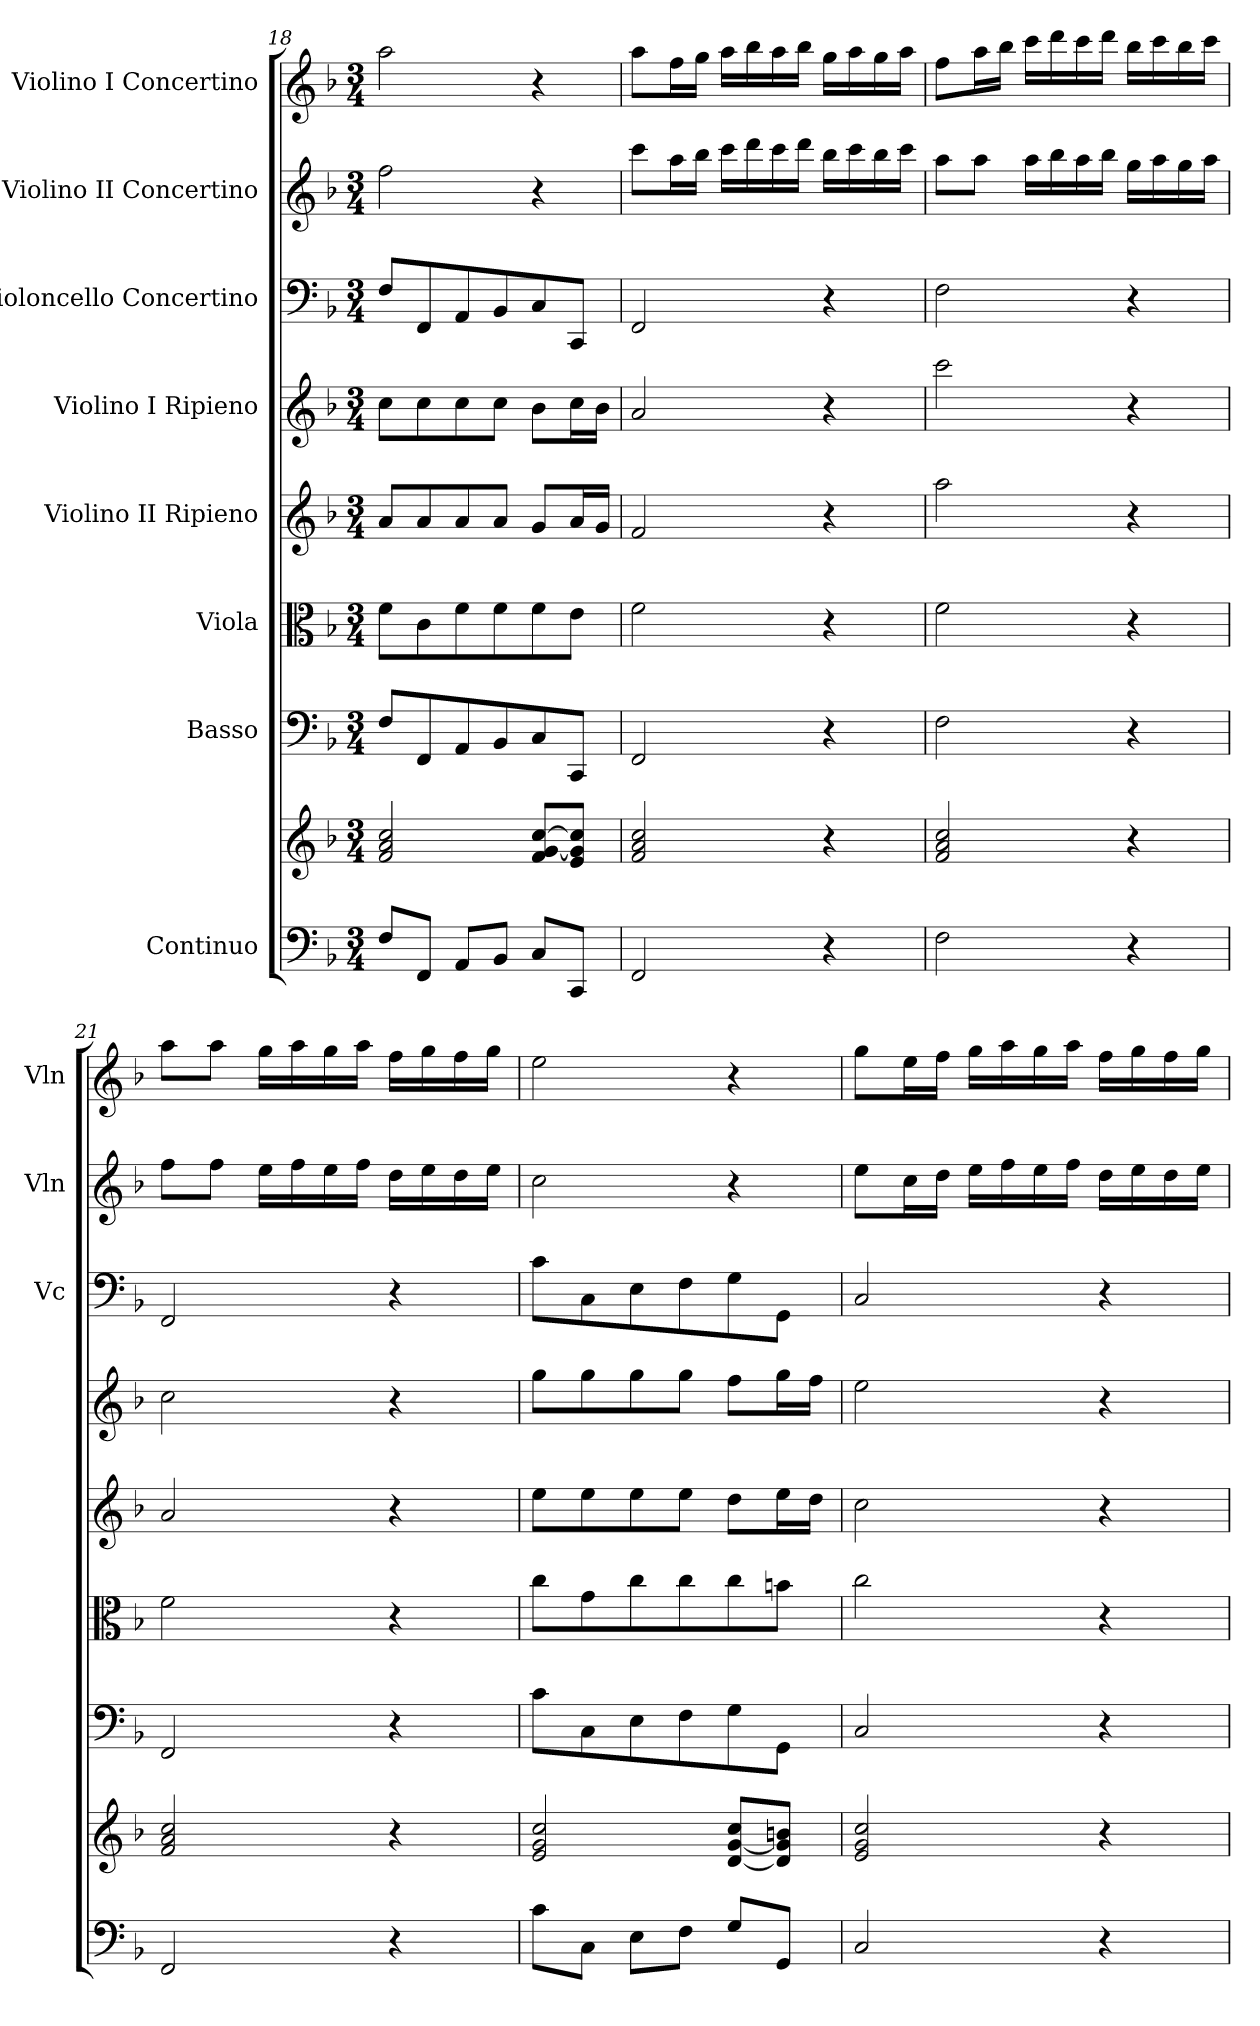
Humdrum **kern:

**kern	**kern	**kern	**kern	**kern	**kern	**kern	**kern	**kern
*part8	*part8	*part7	*part6	*part5	*part4	*part3	*part2	*part1
*staff9	*staff8	*staff7	*staff6	*staff5	*staff4	*staff3	*staff2	*staff1
*I"Continuo	*	*I"Basso	*I"Viola	*I"Violino II Ripieno	*I"Violino I Ripieno	*I"Violoncello Concertino	*I"Violino II Concertino	*I"Violino I Concertino
*	*	*	*	*	*	*I'Vc	*I'Vln	*I'Vln
*clefF4	*clefG2	*clefF4	*clefC3	*clefG2	*clefG2	*clefF4	*clefG2	*clefG2
*k[b-]	*k[b-]	*k[b-]	*k[b-]	*k[b-]	*k[b-]	*k[b-]	*k[b-]	*k[b-]
*M3/4	*M3/4	*M3/4	*M3/4	*M3/4	*M3/4	*M3/4	*M3/4	*M3/4
=18	=18	=18	=18	=18	=18	=18	=18	=18
8F/L	2f/ 2a/ 2cc/	8F/L	8f\L	8a/L	8cc\L	8F/L	2ff\	2aa\
8FF/J	.	8FF/	8c\	8a/	8cc\	8FF/	.	.
8AA/L	.	8AA/	8f\	8a/	8cc\	8AA/	.	.
8BB-/J	.	8BB-/	8f\	8a/J	8cc\J	8BB-/	.	.
8C/L	8f/ [8g/ [8cc/L	8C/	8f\	8g/L	8b-\L	8C/	4r	4r
8CC/J	8e/ 8g]/ 8cc]/J	8CC/J	8e\J	16a/L	16cc\L	8CC/J	.	.
.	.	.	.	16g/JJ	16b-\JJ	.	.	.
!!LO:PB:g=z
=19	=19	=19	=19	=19	=19	=19	=19	=19
2FF/	2f/ 2a/ 2cc/	2FF/	2f\	2f/	2a/	2FF/	8ccc\L	8aa\L
.	.	.	.	.	.	.	16aa\L	16ff\L
.	.	.	.	.	.	.	16bb-\JJ	16gg\JJ
.	.	.	.	.	.	.	16ccc\LL	16aa\LL
.	.	.	.	.	.	.	16ddd\	16bb-\
.	.	.	.	.	.	.	16ccc\	16aa\
.	.	.	.	.	.	.	16ddd\JJ	16bb-\JJ
4r	4r	4r	4r	4r	4r	4r	16bb-\LL	16gg\LL
.	.	.	.	.	.	.	16ccc\	16aa\
.	.	.	.	.	.	.	16bb-\	16gg\
.	.	.	.	.	.	.	16ccc\JJ	16aa\JJ
=20	=20	=20	=20	=20	=20	=20	=20	=20
2F\	2f/ 2a/ 2cc/	2F\	2f\	2aa\	2ccc\	2F\	8aa\L	8ff\L
.	.	.	.	.	.	.	8aa\J	16aa\L
.	.	.	.	.	.	.	.	16bb-\JJ
.	.	.	.	.	.	.	16aa\LL	16ccc\LL
.	.	.	.	.	.	.	16bb-\	16ddd\
.	.	.	.	.	.	.	16aa\	16ccc\
.	.	.	.	.	.	.	16bb-\JJ	16ddd\JJ
4r	4r	4r	4r	4r	4r	4r	16gg\LL	16bb-\LL
.	.	.	.	.	.	.	16aa\	16ccc\
.	.	.	.	.	.	.	16gg\	16bb-\
.	.	.	.	.	.	.	16aa\JJ	16ccc\JJ
=21	=21	=21	=21	=21	=21	=21	=21	=21
2FF/	2f/ 2a/ 2cc/	2FF/	2f\	2a/	2cc\	2FF/	8ff\L	8aa\L
.	.	.	.	.	.	.	8ff\J	8aa\J
.	.	.	.	.	.	.	16ee\LL	16gg\LL
.	.	.	.	.	.	.	16ff\	16aa\
.	.	.	.	.	.	.	16ee\	16gg\
.	.	.	.	.	.	.	16ff\JJ	16aa\JJ
4r	4r	4r	4r	4r	4r	4r	16dd\LL	16ff\LL
.	.	.	.	.	.	.	16ee\	16gg\
.	.	.	.	.	.	.	16dd\	16ff\
.	.	.	.	.	.	.	16ee\JJ	16gg\JJ
=22	=22	=22	=22	=22	=22	=22	=22	=22
8c\L	2e/ 2g/ 2cc/	8c\L	8cc\L	8ee\L	8gg\L	8c\L	2cc\	2ee\
8C\J	.	8C\	8g\	8ee\	8gg\	8C\	.	.
8E\L	.	8E\	8cc\	8ee\	8gg\	8E\	.	.
8F\J	.	8F\	8cc\	8ee\J	8gg\J	8F\	.	.
8G/L	[8d/ [8g/ 8cc/L	8G\	8cc\	8dd\L	8ff\L	8G\	4r	4r
8GG/J	8d]/ 8g]/ 8bn/J	8GG\J	8bn\J	16ee\L	16gg\L	8GG\J	.	.
.	.	.	.	16dd\JJ	16ff\JJ	.	.	.
=23	=23	=23	=23	=23	=23	=23	=23	=23
2C/	2e/ 2g/ 2cc/	2C/	2cc\	2cc\	2ee\	2C/	8ee\L	8gg\L
.	.	.	.	.	.	.	16cc\L	16ee\L
.	.	.	.	.	.	.	16dd\JJ	16ff\JJ
.	.	.	.	.	.	.	16ee\LL	16gg\LL
.	.	.	.	.	.	.	16ff\	16aa\
.	.	.	.	.	.	.	16ee\	16gg\
.	.	.	.	.	.	.	16ff\JJ	16aa\JJ
4r	4r	4r	4r	4r	4r	4r	16dd\LL	16ff\LL
.	.	.	.	.	.	.	16ee\	16gg\
.	.	.	.	.	.	.	16dd\	16ff\
.	.	.	.	.	.	.	16ee\JJ	16gg\JJ
=	=	=	=	=	=	=	=	=
*-	*-	*-	*-	*-	*-	*-	*-	*-
